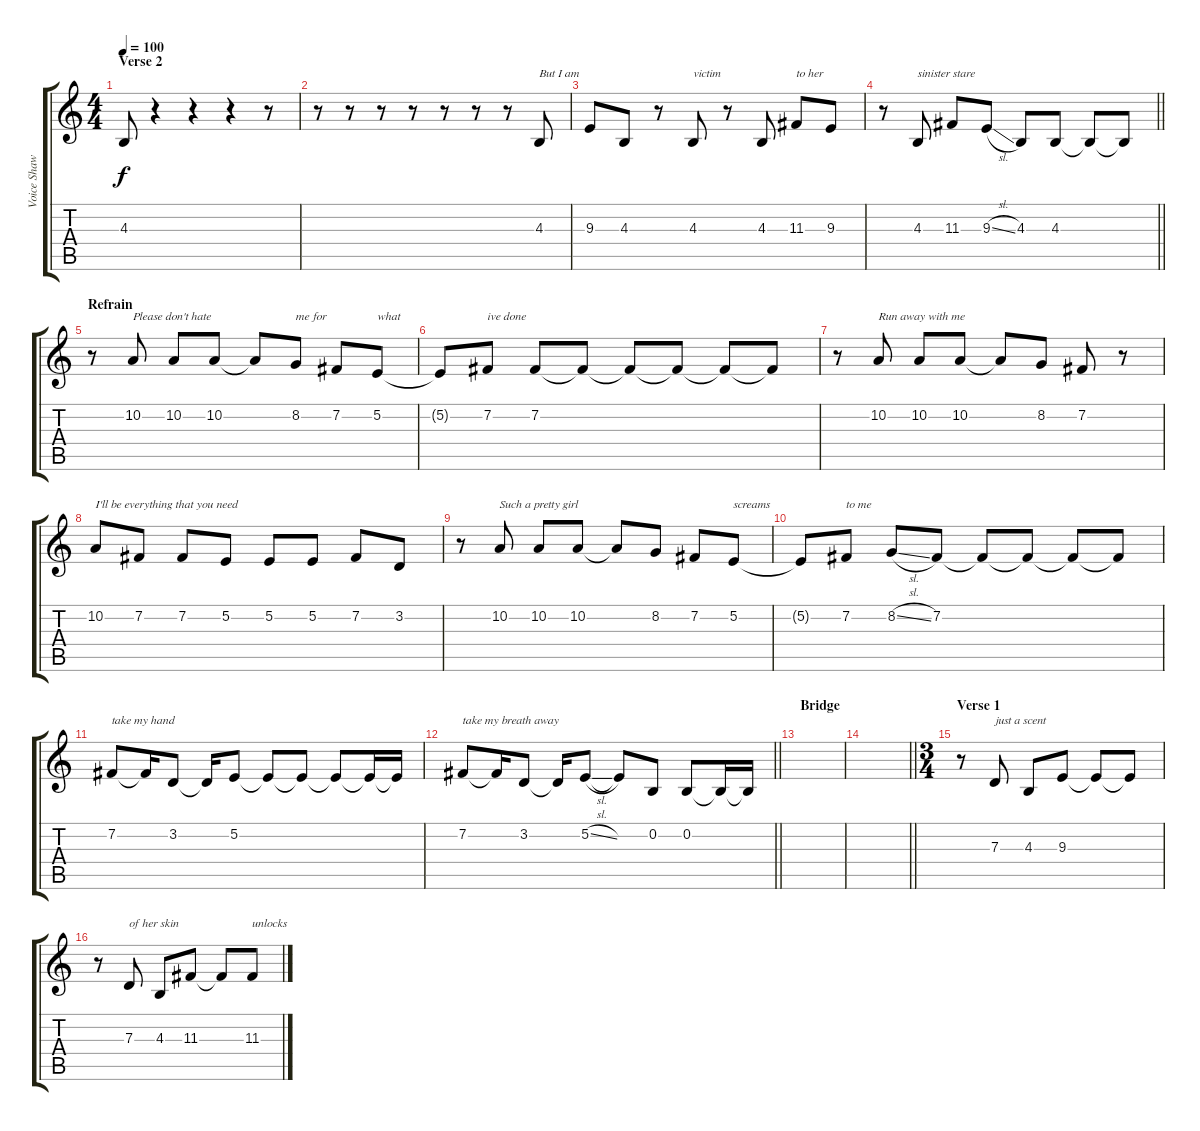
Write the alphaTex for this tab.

\track ("Voice Shawn Milke" "Voice Shaw") {instrument fiddle}
\staff {score tabs}
\tuning (E4 B3 G3 D3 A2 D2) {hide}
\ts (4 4)
\section ("" "Verse 2")
\tempo 100
\clef g2
\ks c
4.3.8{dy f} r.4 r.4 r.4 r.8 |
r.8 r.8 r.8 r.8 r.8 r.8 r.8 4.3.8{txt "But I am"} |
9.3.8 4.3.8 r.8 4.3.8{txt "victim"} r.8 4.3.8 11.3.8{txt "to her"} 9.3.8 |
\barLineRight lightlight
r.8 4.3.8{txt "sinister stare"} 11.3.8 9.3{sl}.8 4.3.8 4.3.8 4.3{t}.8 4.3{t}.8 |
\section ("" "Refrain")
r.8 10.2.8{txt "Please don't hate"} 10.2.8 10.2.8 10.2{t}.8 8.2.8{txt "me for"} 7.2.8 5.2.8{txt "what"} |
5.2{t}.8 7.2.8{txt "ive done"} 7.2.8 7.2{t}.8 7.2{t}.8 7.2{t}.8 7.2{t}.8 7.2{t}.8 |
r.8 10.2.8{txt "Run away with me"} 10.2.8 10.2.8 10.2{t}.8 8.2.8 7.2.8 r.8 |
10.2.8{txt "I'll be everything that you need"} 7.2.8 7.2.8 5.2.8 5.2.8 5.2.8 7.2.8 3.2.8 |
r.8 10.2.8{txt "Such a pretty girl "} 10.2.8 10.2.8 10.2{t}.8 8.2.8 7.2.8 5.2.8{txt "screams"} |
5.2{t}.8 7.2.8{txt "to me"} 8.2{sl}.8 7.2.8 7.2{t}.8 7.2{t}.8 7.2{t}.8 7.2{t}.8 |
7.2.8{txt "take my hand"} 7.2{t}.16 3.2.8 3.2{t}.16 5.2.8 5.2{t}.8 5.2{t}.8 5.2{t}.8 5.2{t}.16 5.2{t}.16 |
\barLineRight lightlight
7.2.8{txt "take my breath away"} 7.2{t}.16 3.2.8 3.2{t}.16 5.2{sl}.8 5.2{t}.8 0.2.8 0.2.8 0.2{t}.16 0.2{t}.16 |
\section ("" "Bridge")
|
\barLineRight lightlight
|
\ts (3 4)
\section ("" "Verse 1")
r.8 7.3.8{txt "just a scent"} 4.3.8 9.3.8 9.3{t}.8 9.3{t}.8 |
r.8 7.3.8{txt "of her skin"} 4.3.8 11.3.8 11.3{t}.8 11.3.8{txt "unlocks "}
